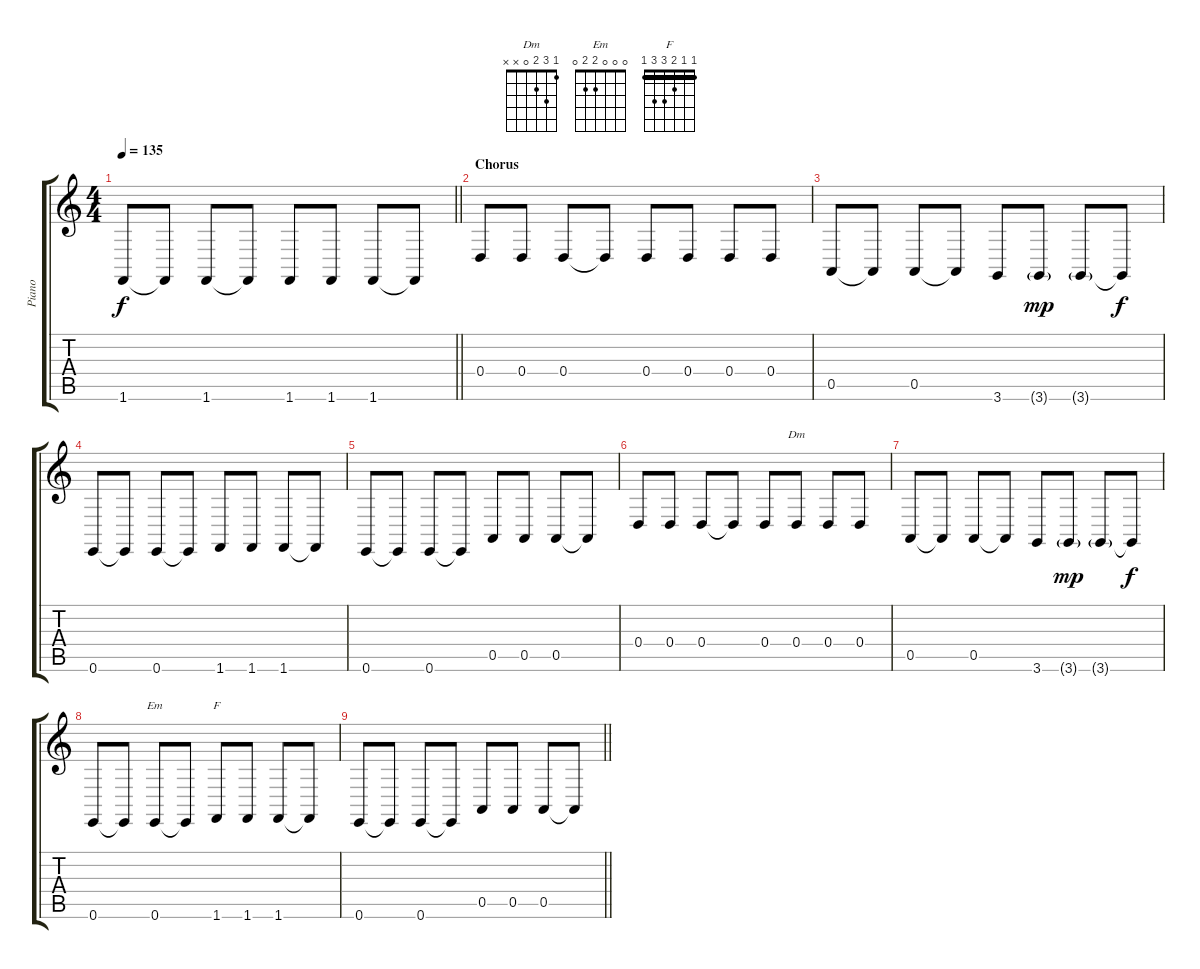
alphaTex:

\track ("Piano" "Piano") {instrument brightacousticpiano}
\staff {score tabs}
\tuning (E4 B3 G3 D3 A2 E2) {hide}
\chord ("Dm" 1 3 2 0 x x)
\chord ("Em" 0 0 0 2 2 0)
\chord ("F" 1 1 2 3 3 1) {barre 1}
\ts (4 4)
\tempo 135
\clef g2
\barLineRight lightlight
\ks c
1.6.8{dy f} 1.6{t}.8 1.6.8 1.6{t}.8 1.6.8 1.6.8 1.6.8 1.6{t}.8 |
\section ("" "Chorus")
0.4.8 0.4.8 0.4.8 0.4{t}.8 0.4.8 0.4.8 0.4.8 0.4.8 |
0.5.8 0.5{t}.8 0.5.8 0.5{t}.8 3.6.8 3.6{g}.8{dy mp} 3.6{g}.8 3.6{t}.8{dy f} |
0.6.8 0.6{t}.8 0.6.8 0.6{t}.8 1.6.8 1.6.8 1.6.8 1.6{t}.8 |
0.6.8 0.6{t}.8 0.6.8 0.6{t}.8 0.5.8 0.5.8 0.5.8 0.5{t}.8 |
0.4.8 0.4.8 0.4.8 0.4{t}.8 0.4.8 0.4.8{ch "Dm"} 0.4.8 0.4.8 |
0.5.8 0.5{t}.8 0.5.8 0.5{t}.8 3.6.8 3.6{g}.8{dy mp} 3.6{g}.8 3.6{t}.8{dy f} |
0.6.8 0.6{t}.8 0.6.8{ch "Em"} 0.6{t}.8 1.6.8{ch "F"} 1.6.8 1.6.8 1.6{t}.8 |
\barLineRight lightlight
0.6.8 0.6{t}.8 0.6.8 0.6{t}.8 0.5.8 0.5.8 0.5.8 0.5{t}.8
